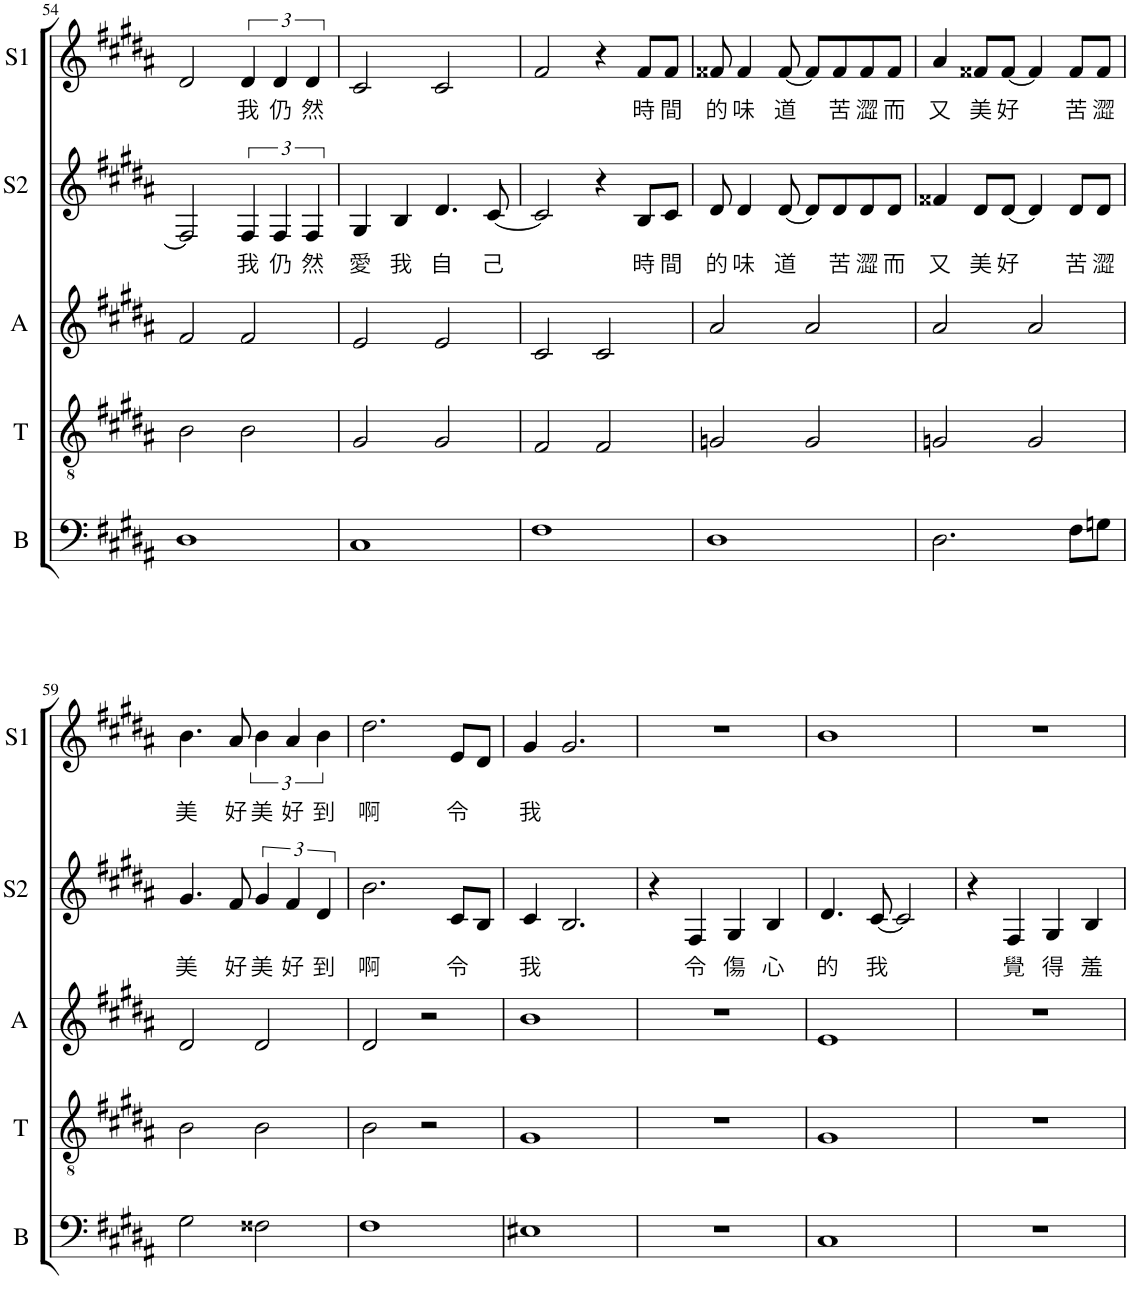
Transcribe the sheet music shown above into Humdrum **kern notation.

**kern	**kern	**kern	**kern	**text	**kern	**text
*part5	*part4	*part3	*part2	*part2	*part1	*part1
*staff5	*staff4	*staff3	*staff2	*staff2	*staff1	*staff1
*I"B	*I"T	*I"A	*I"S2	*	*I"S1	*
*I'B	*I'T	*I'A	*I'S2	*	*I'S1	*
!!LO:PB:g=z
*clefF4	*clefGv2	*clefG2	*clefG2	*	*clefG2	*
*k[f#c#g#d#a#]	*k[f#c#g#d#a#]	*k[f#c#g#d#a#]	*k[f#c#g#d#a#]	*	*k[f#c#g#d#a#]	*
*M4/4	*M4/4	*M4/4	*M4/4	*	*M4/4	*
=54	=54	=54	=54	=54	=54	=54
1D#	2B\	2f#/	2F#/]	.	2d#/	.
!	!	!	!	!LO:LY:b	!	!LO:LY:b
.	2B\	2f#/	6F#/	我	6d#/	我
!	!	!	!	!LO:LY:b	!	!LO:LY:b
.	.	.	6F#/	仍	6d#/	仍
!	!	!	!	!LO:LY:b	!	!LO:LY:b
.	.	.	6F#/	然	6d#/	然
=55	=55	=55	=55	=55	=55	=55
!	!	!	!	!LO:LY:b	!	!
1C#	2G#/	2e/	4G#/	愛	2c#/	.
!	!	!	!	!LO:LY:b	!	!
.	.	.	4B/	我	.	.
!	!	!	!	!LO:LY:b	!	!
.	2G#/	2e/	4.d#/	自	2c#/	.
!	!	!	!	!LO:LY:b	!	!
.	.	.	[8c#/	己	.	.
=56	=56	=56	=56	=56	=56	=56
1F#	2F#/	2c#/	2c#/]	.	2f#/	.
.	2F#/	2c#/	4r	.	4r	.
!	!	!	!	!LO:LY:b	!	!LO:LY:b
.	.	.	8B/L	時	8f#/L	時
!	!	!	!	!LO:LY:b	!	!LO:LY:b
.	.	.	8c#/J	間	8f#/J	間
=57	=57	=57	=57	=57	=57	=57
!	!	!	!	!LO:LY:b	!	!LO:LY:b
1D#	2Gn/	2a#/	8d#/	的	8f##X/	的
!	!	!	!	!LO:LY:b	!	!LO:LY:b
.	.	.	4d#/	味	4f##/	味
!	!	!	!	!LO:LY:b	!	!LO:LY:b
.	.	.	[8d#/	道	[8f##/	道
.	2G/	2a#/	8d#/L]	.	8f##/L]	.
!	!	!	!	!LO:LY:b	!	!LO:LY:b
.	.	.	8d#/	苦	8f##/	苦
!	!	!	!	!LO:LY:b	!	!LO:LY:b
.	.	.	8d#/	澀	8f##/	澀
!	!	!	!	!LO:LY:b	!	!LO:LY:b
.	.	.	8d#/J	而	8f##/J	而
=58	=58	=58	=58	=58	=58	=58
!	!	!	!	!LO:LY:b	!	!LO:LY:b
2.D#\	2Gn/	2a#/	4f##X/	又	4a#/	又
!	!	!	!	!LO:LY:b	!	!LO:LY:b
.	.	.	8d#/L	美	8f##X/L	美
!	!	!	!	!LO:LY:b	!	!LO:LY:b
.	.	.	[8d#/J	好	[8f##/J	好
.	2G/	2a#/	4d#/]	.	4f##/]	.
!	!	!	!	!LO:LY:b	!	!LO:LY:b
8F#\L	.	.	8d#/L	苦	8f##/L	苦
!	!	!	!	!LO:LY:b	!	!LO:LY:b
8Gn\J	.	.	8d#/J	澀	8f##/J	澀
!!LO:LB:g=z
=59	=59	=59	=59	=59	=59	=59
!	!	!	!	!LO:LY:b	!	!LO:LY:b
2G#\	2B\	2d#/	4.g#/	美	4.b\	美
!	!	!	!	!LO:LY:b	!	!LO:LY:b
.	.	.	8f#/	好	8a#/	好
!	!	!	!	!LO:LY:b	!	!LO:LY:b
2F##X\	2B\	2d#/	6g#/	美	6b\	美
!	!	!	!	!LO:LY:b	!	!LO:LY:b
.	.	.	6f#/	好	6a#/	好
!	!	!	!	!LO:LY:b	!	!LO:LY:b
.	.	.	6d#/	到	6b\	到
=60	=60	=60	=60	=60	=60	=60
!	!	!	!	!LO:LY:b	!	!LO:LY:b
1F#	2B\	2d#/	2.b\	啊	2.dd#\	啊
.	2r	2r	.	.	.	.
!	!	!	!	!LO:LY:b	!	!LO:LY:b
.	.	.	8c#/L	令	8e/L	令
.	.	.	8B/J	.	8d#/J	.
=61	=61	=61	=61	=61	=61	=61
!	!	!	!	!LO:LY:b	!	!LO:LY:b
1E#X	1G#	1b	4c#/	我	4g#/	我
.	.	.	2.B/	.	2.g#/	.
=62	=62	=62	=62	=62	=62	=62
1r	1r	1r	4r	.	1r	.
!	!	!	!	!LO:LY:b	!	!
.	.	.	4F#/	令	.	.
!	!	!	!	!LO:LY:b	!	!
.	.	.	4G#/	傷	.	.
!	!	!	!	!LO:LY:b	!	!
.	.	.	4B/	心	.	.
=63	=63	=63	=63	=63	=63	=63
!	!	!	!	!LO:LY:b	!	!
1C#	1G#	1e	4.d#/	的	1b	.
!	!	!	!	!LO:LY:b	!	!
.	.	.	[8c#/	我	.	.
.	.	.	2c#/]	.	.	.
=64	=64	=64	=64	=64	=64	=64
1r	1r	1r	4r	.	1r	.
!	!	!	!	!LO:LY:b	!	!
.	.	.	4F#/	覺	.	.
!	!	!	!	!LO:LY:b	!	!
.	.	.	4G#/	得	.	.
!	!	!	!	!LO:LY:b	!	!
.	.	.	4B/	羞	.	.
=	=	=	=	=	=	=
*-	*-	*-	*-	*-	*-	*-
